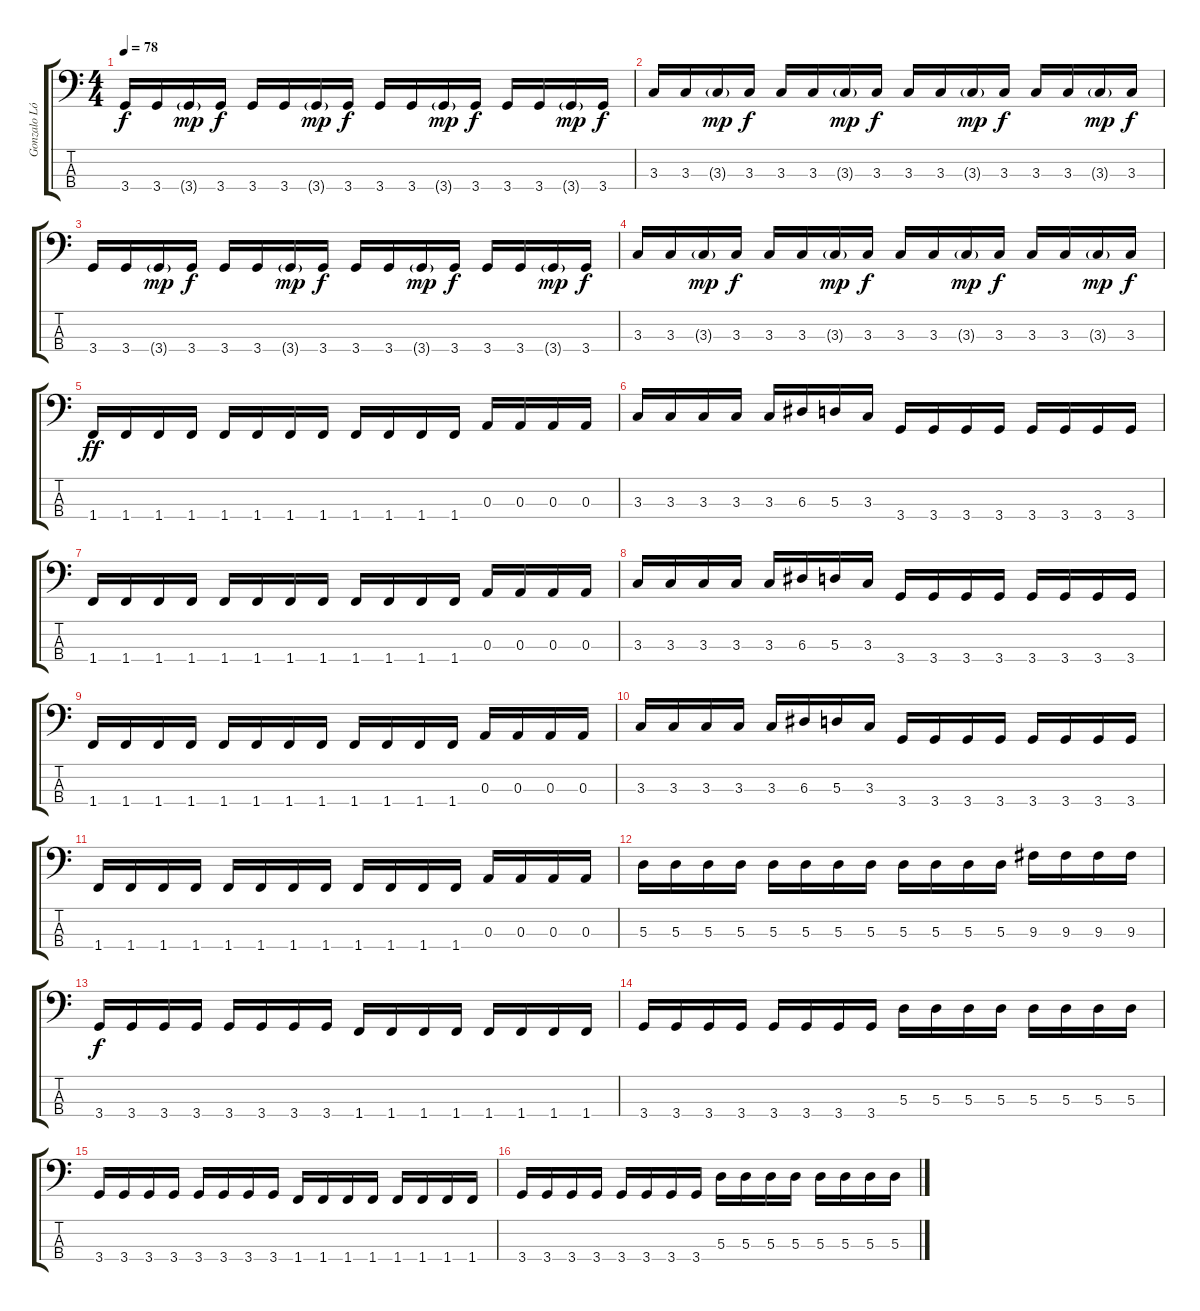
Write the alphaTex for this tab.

\track ("Gonzalo López" "Gonzalo Ló") {instrument electricbasspick}
\staff {score tabs}
\tuning (G2 D2 A1 E1) {hide}
\ts (4 4)
\tempo 78
\clef f4
\ks c
3.4.16{dy f} 3.4.16 3.4{g}.16{dy mp} 3.4.16{dy f} 3.4.16 3.4.16 3.4{g}.16{dy mp} 3.4.16{dy f} 3.4.16 3.4.16 3.4{g}.16{dy mp} 3.4.16{dy f} 3.4.16 3.4.16 3.4{g}.16{dy mp} 3.4.16{dy f} |
3.3.16 3.3.16 3.3{g}.16{dy mp} 3.3.16{dy f} 3.3.16 3.3.16 3.3{g}.16{dy mp} 3.3.16{dy f} 3.3.16 3.3.16 3.3{g}.16{dy mp} 3.3.16{dy f} 3.3.16 3.3.16 3.3{g}.16{dy mp} 3.3.16{dy f} |
3.4.16 3.4.16 3.4{g}.16{dy mp} 3.4.16{dy f} 3.4.16 3.4.16 3.4{g}.16{dy mp} 3.4.16{dy f} 3.4.16 3.4.16 3.4{g}.16{dy mp} 3.4.16{dy f} 3.4.16 3.4.16 3.4{g}.16{dy mp} 3.4.16{dy f} |
3.3.16 3.3.16 3.3{g}.16{dy mp} 3.3.16{dy f} 3.3.16 3.3.16 3.3{g}.16{dy mp} 3.3.16{dy f} 3.3.16 3.3.16 3.3{g}.16{dy mp} 3.3.16{dy f} 3.3.16 3.3.16 3.3{g}.16{dy mp} 3.3.16{dy f} |
1.4.16{dy ff} 1.4.16 1.4.16 1.4.16 1.4.16 1.4.16 1.4.16 1.4.16 1.4.16 1.4.16 1.4.16 1.4.16 0.3.16 0.3.16 0.3.16 0.3.16 |
3.3.16 3.3.16 3.3.16 3.3.16 3.3.16 6.3.16 5.3.16 3.3.16 3.4.16 3.4.16 3.4.16 3.4.16 3.4.16 3.4.16 3.4.16 3.4.16 |
1.4.16 1.4.16 1.4.16 1.4.16 1.4.16 1.4.16 1.4.16 1.4.16 1.4.16 1.4.16 1.4.16 1.4.16 0.3.16 0.3.16 0.3.16 0.3.16 |
3.3.16 3.3.16 3.3.16 3.3.16 3.3.16 6.3.16 5.3.16 3.3.16 3.4.16 3.4.16 3.4.16 3.4.16 3.4.16 3.4.16 3.4.16 3.4.16 |
1.4.16 1.4.16 1.4.16 1.4.16 1.4.16 1.4.16 1.4.16 1.4.16 1.4.16 1.4.16 1.4.16 1.4.16 0.3.16 0.3.16 0.3.16 0.3.16 |
3.3.16 3.3.16 3.3.16 3.3.16 3.3.16 6.3.16 5.3.16 3.3.16 3.4.16 3.4.16 3.4.16 3.4.16 3.4.16 3.4.16 3.4.16 3.4.16 |
1.4.16 1.4.16 1.4.16 1.4.16 1.4.16 1.4.16 1.4.16 1.4.16 1.4.16 1.4.16 1.4.16 1.4.16 0.3.16 0.3.16 0.3.16 0.3.16 |
5.3.16 5.3.16 5.3.16 5.3.16 5.3.16 5.3.16 5.3.16 5.3.16 5.3.16 5.3.16 5.3.16 5.3.16 9.3.16 9.3.16 9.3.16 9.3.16 |
3.4.16{dy f balance 5} 3.4.16 3.4.16 3.4.16 3.4.16 3.4.16 3.4.16 3.4.16 1.4.16 1.4.16 1.4.16 1.4.16 1.4.16 1.4.16 1.4.16 1.4.16 |
3.4.16{balance 11} 3.4.16 3.4.16 3.4.16 3.4.16 3.4.16 3.4.16 3.4.16 5.3.16 5.3.16 5.3.16 5.3.16 5.3.16 5.3.16 5.3.16 5.3.16 |
3.4.16{balance 5} 3.4.16 3.4.16 3.4.16 3.4.16 3.4.16 3.4.16 3.4.16 1.4.16 1.4.16 1.4.16 1.4.16 1.4.16 1.4.16 1.4.16 1.4.16 |
3.4.16{balance 11} 3.4.16 3.4.16 3.4.16 3.4.16 3.4.16 3.4.16 3.4.16 5.3.16 5.3.16 5.3.16 5.3.16 5.3.16 5.3.16 5.3.16 5.3.16
